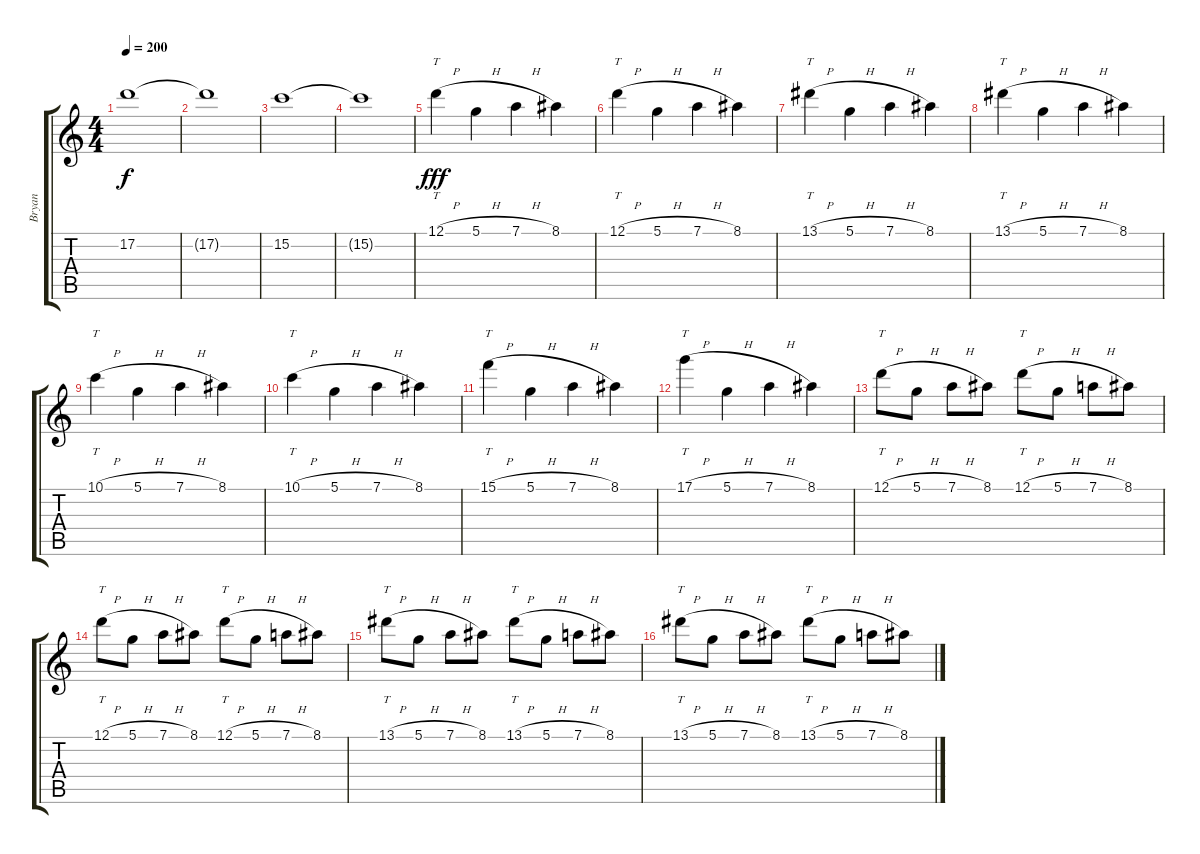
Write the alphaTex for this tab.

\track ("Bryan " "Bryan ") {instrument distortionguitar}
\staff {score tabs}
\tuning (D4 A3 F3 C3 G2 C2) {hide}
\ts (4 4)
\tempo 200
\clef g2
\ks c
17.2.1{dy f} |
17.2{t}.1 |
15.2.1 |
15.2{t}.1 |
12.1{h}.4{tt dy fff} 5.1{h}.4 7.1{h}.4 8.1.4 |
12.1{h}.4{tt} 5.1{h}.4 7.1{h}.4 8.1.4 |
13.1{h}.4{tt} 5.1{h}.4 7.1{h}.4 8.1.4 |
13.1{h}.4{tt} 5.1{h}.4 7.1{h}.4 8.1.4 |
10.1{h}.4{tt} 5.1{h}.4 7.1{h}.4 8.1.4 |
10.1{h}.4{tt} 5.1{h}.4 7.1{h}.4 8.1.4 |
15.1{h}.4{tt} 5.1{h}.4 7.1{h}.4 8.1.4 |
17.1{h}.4{tt} 5.1{h}.4 7.1{h}.4 8.1.4 |
12.1{h}.8{tt} 5.1{h}.8 7.1{h}.8 8.1.8 12.1{h}.8{tt} 5.1{h}.8 7.1{h}.8 8.1.8 |
12.1{h}.8{tt} 5.1{h}.8 7.1{h}.8 8.1.8 12.1{h}.8{tt} 5.1{h}.8 7.1{h}.8 8.1.8 |
13.1{h}.8{tt} 5.1{h}.8 7.1{h}.8 8.1.8 13.1{h}.8{tt} 5.1{h}.8 7.1{h}.8 8.1.8 |
13.1{h}.8{tt} 5.1{h}.8 7.1{h}.8 8.1.8 13.1{h}.8{tt} 5.1{h}.8 7.1{h}.8 8.1.8
